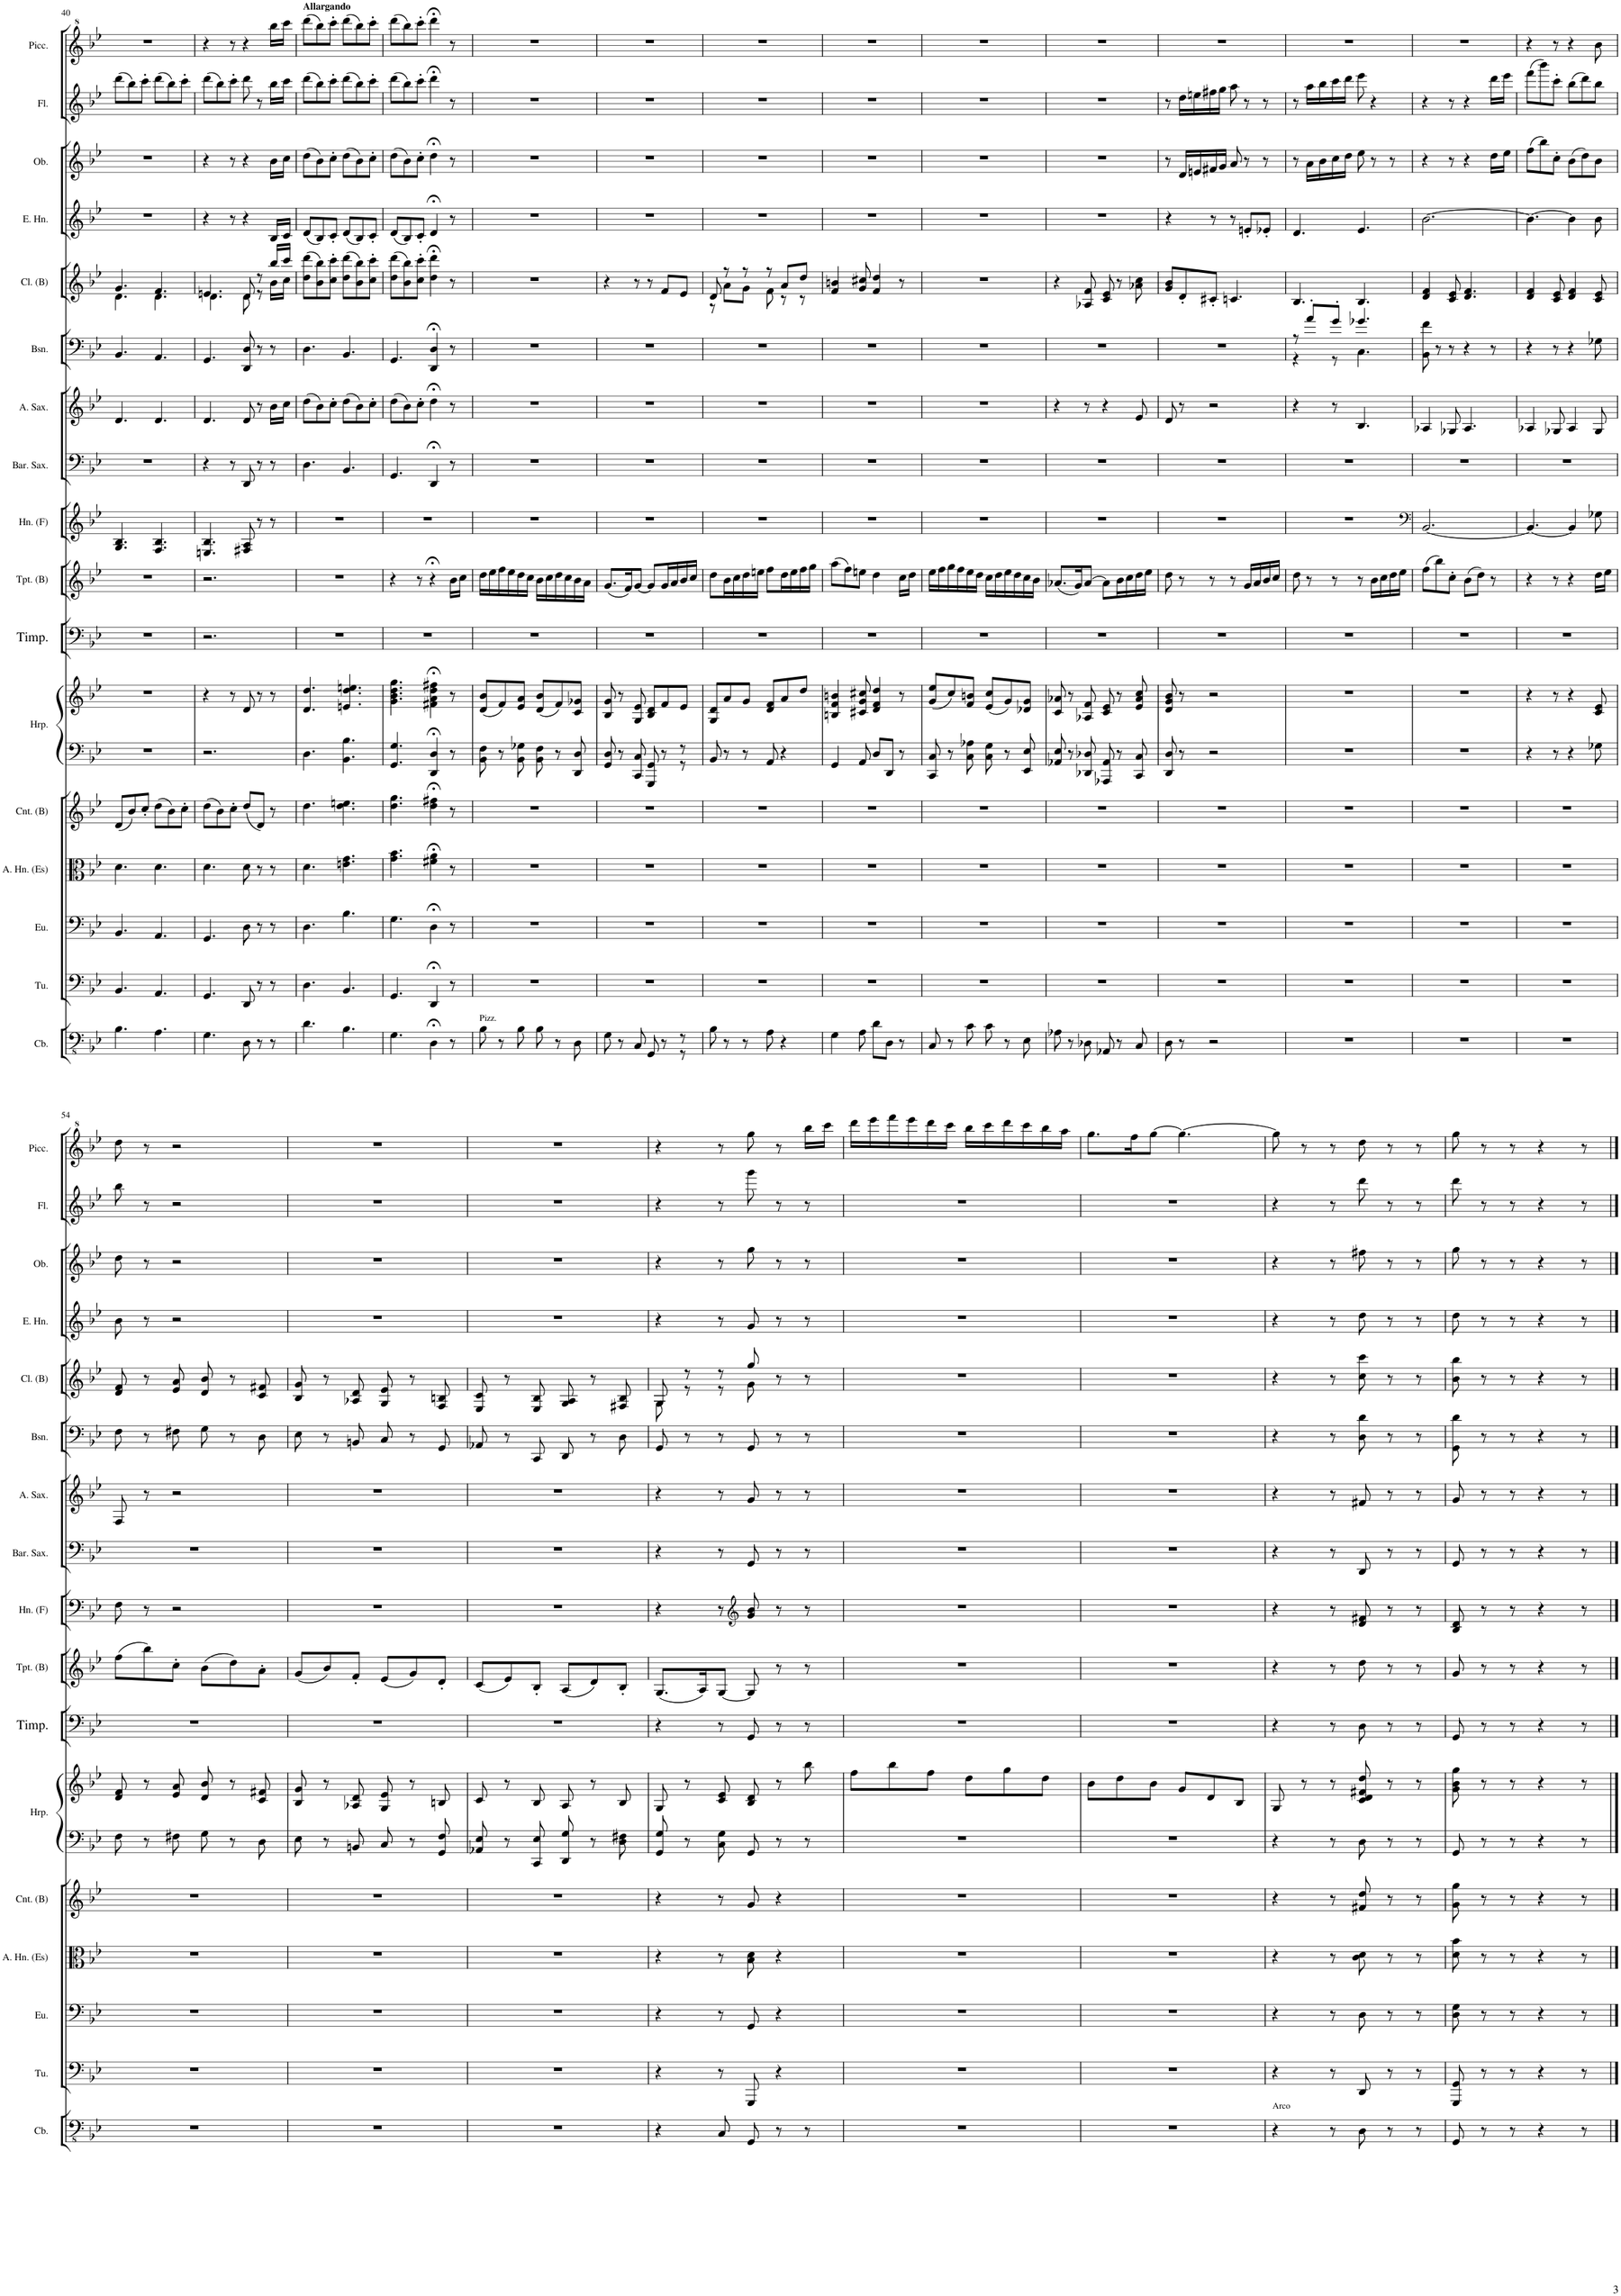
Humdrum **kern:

**kern	**kern	**kern	**kern	**kern	**kern	**kern	**kern	**kern	**kern	**kern	**kern	**kern	**kern	**kern	**kern	**kern	**kern
*part17	*part16	*part15	*part14	*part13	*part12	*part12	*part11	*part10	*part9	*part8	*part7	*part6	*part5	*part4	*part3	*part2	*part1
*staff18	*staff17	*staff16	*staff15	*staff14	*staff13	*staff12	*staff11	*staff10	*staff9	*staff8	*staff7	*staff6	*staff5	*staff4	*staff3	*staff2	*staff1
*I"Double Bass	*I"Tuba	*I"Euphonium	*I"Alto Horn (Es)	*I"Cornet (B)	*I"Harp	*	*I"Timpani	*I"Trumpet (B)	*I"Horn (F)	*I"Baritone Saxophone	*I"Alto Saxophone	*I"Bassoon	*I"Clarinet (B)	*I"English Horn	*I"Oboe	*I"Flute	*I"Piccolo
*	*I'Tu.	*I'Eu.	*I'A. Hn. (Es)	*I'Cnt. (B)	*I'Hrp.	*	*I'Timp.	*I'Tpt. (B)	*I'Hn. (F)	*I'Bar. Sax.	*I'A. Sax.	*I'Bsn.	*I'Cl. (B)	*I'E. Hn.	*I'Ob.	*I'Fl.	*I'Picc.
!!LO:PB:g=z
*clefFv4	*clefF4	*clefF4	*clefC3	*clefG2	*clefF4	*clefG2	*clefF4	*clefG2	*clefG2	*clefF4	*clefG2	*clefF4	*clefG2	*clefG2	*clefG2	*clefG2	*clefG^2
*Trd7c12	*	*	*Trd5c9	*Trd1c2	*	*	*	*Trd1c2	*Trd4c7	*	*Trd5c9	*	*Trd2c3	*Trd4c7	*	*	*Trd-7c-12
*k[b-e-]	*k[b-e-]	*k[b-e-]	*k[b-e-]	*k[b-e-]	*k[b-e-]	*k[b-e-]	*k[b-e-]	*k[b-e-]	*k[b-e-]	*k[b-e-]	*k[b-e-]	*k[b-e-]	*k[b-e-]	*k[b-e-]	*k[b-e-]	*k[b-e-]	*k[b-e-]
*M6/8	*M6/8	*M6/8	*M6/8	*M6/8	*M6/8	*M6/8	*M6/8	*M6/8	*M6/8	*M6/8	*M6/8	*M6/8	*M6/8	*M6/8	*M6/8	*M6/8	*M6/8
=40	=40	=40	=40	=40	=40	=40	=40	=40	=40	=40	=40	=40	=40	=40	=40	=40	=40
*	*	*	*	*	*	*	*	*	*	*	*	*	*^	*	*	*	*
4.BB-\	4.BB-/	4.BB-/	4.d\	(8d/L	2.r	2.r	2.r	2.r	4.G/ 4.B-/	2.r	4.d/	4.BB-/	4.g/	4.d\	2.r	2.r	(8ddd\L	2.r
.	.	.	.	8b-/)	.	.	.	.	.	.	.	.	.	.	.	.	8bb-\)	.
.	.	.	.	8cc'/J	.	.	.	.	.	.	.	.	.	.	.	.	8ccc'\J	.
4.AA\	4.AA/	4.AA/	4.d\	(8dd\L	.	.	.	.	4.F/ 4.B-/	.	4.d/	4.AA/	4.f/	4.d\	.	.	(8ddd\L	.
.	.	.	.	8b-\)	.	.	.	.	.	.	.	.	.	.	.	.	8bb-\)	.
.	.	.	.	8cc'\J	.	.	.	.	.	.	.	.	.	.	.	.	8ccc'\J	.
=41	=41	=41	=41	=41	=41	=41	=41	=41	=41	=41	=41	=41	=41	=41	=41	=41	=41	=41
4.GG\	4.GG/	4.GG/	4.d\	(8dd\L	2.r	4r	2.r	2.r	4.En/ 4.B-/	4r	4.d/	4.GG/	4.en/	4.d\	4r	4r	(8ddd\L	4r
.	.	.	.	8b-\)	.	.	.	.	.	.	.	.	.	.	.	.	8bb-\)	.
.	.	.	.	8cc'\J	.	8r	.	.	.	8r	.	.	.	.	8r	8r	8ccc'\J	8r
8DD\	8DD/	8D\	8d\	(8dd/L	.	8d/	.	.	8F#X/ 8A/	8DD/	8d/	8DD/ 8D/	8d/	8d\	4r	4r	8ddd\	4r
8r	8r	8r	8r	8d/J)	.	8r	.	.	8r	8r	8r	8r	8r	8r	.	.	8r	.
8r	8r	8r	8r	8r	.	8r	.	.	8r	8r	16b-\LL	8r	16bb-/LL	16b-\LL	16B-/LL	16b-\LL	16bb-\LL	16bbb-\LL
.	.	.	.	.	.	.	.	.	.	.	16cc\JJ	.	16ccc/JJ	16cc\JJ	16c/JJ	16cc\JJ	16ccc\JJ	16cccc\JJ
=42	=42	=42	=42	=42	=42	=42	=42	=42	=42	=42	=42	=42	=42	=42	=42	=42	=42	=42
!	!	!	!	!	!	!	!	!	!	!	!	!	!	!	!	!	!	!LO:TX:a:B:t=Allargando
*	*	*	*	*	*	*	*	*	*	*	*	*	*v	*v	*	*	*	*
4.D\	4.D\	4.D\	4.d\	4.dd\	4.D\	4.d/ 4.dd/	2.r	2.r	2.r	4.D\	(8dd\L	4.D\	(8dd\ 8ddd\L	(8d/L	(8dd\L	(8ddd\L	(8dddd\L
.	.	.	.	.	.	.	.	.	.	.	8b-\)	.	8b-\ 8bb-\)	8B-/)	8b-\)	8bb-\)	8bbb-\)
.	.	.	.	.	.	.	.	.	.	.	8cc'\J	.	8cc\' 8ccc\'J	8c'/J	8cc'\J	8ccc'\J	8cccc'\J
4.BB-\	4.BB-/	4.B-\	4.en\ 4.g\	4.dd\ 4.een\	4.BB-\ 4.B-\	4.en/ 4.dd/ 4.een/	.	.	.	4.BB-/	(8dd\L	4.BB-/	(8dd\ 8ddd\L	(8d/L	(8dd\L	(8ddd\L	(8dddd\L
.	.	.	.	.	.	.	.	.	.	.	8b-\)	.	8b-\ 8bb-\)	8B-/)	8b-\)	8bb-\)	8bbb-\)
.	.	.	.	.	.	.	.	.	.	.	8cc'\J	.	8cc\' 8ccc\'J	8c'/J	8cc'\J	8ccc'\J	8cccc'\J
=43	=43	=43	=43	=43	=43	=43	=43	=43	=43	=43	=43	=43	=43	=43	=43	=43	=43
4.GG\	4.GG/	4.G\	4.g\ 4.b-\	4.dd\ 4.gg\	4.GG/ 4.G/	4.g\ 4.b-\ 4.dd\ 4.gg\	2.r	4r	2.r	4.GG/	(8dd\L	4.GG/	(8dd\ 8ddd\L	(8d/L	(8dd\L	(8ddd\L	(8dddd\L
.	.	.	.	.	.	.	.	.	.	.	8b-\)	.	8b-\ 8bb-\)	8B-/)	8b-\)	8bb-\)	8bbb-\)
.	.	.	.	.	.	.	.	8r	.	.	8cc'\J	.	8cc\' 8ccc\'J	8c'/J	8cc'\J	8ccc'\J	8cccc'\J
4DD;<\	4DD;</	4D;<\	4f#X\;< 4a\;<	4dd\;< 4ff#X\;<	4DD/;< 4D/;<	4f#X\;< 4a\;< 4dd\;< 4ff#X\;<	.	4r;<	.	4DD;</	4dd;<\	4DD/;< 4D/;<	4dd\;< 4ddd\;<	4d;</	4dd;<\	4ddd;<\	4dddd;<\
8r	8r	8r	8r	8r	8r	8r	.	16b-\LL	.	8r	8r	8r	8r	8r	8r	8r	8r
.	.	.	.	.	.	.	.	16cc\JJ	.	.	.	.	.	.	.	.	.
=44	=44	=44	=44	=44	=44	=44	=44	=44	=44	=44	=44	=44	=44	=44	=44	=44	=44
!LO:TX:a:t=Pizz.	!	!	!	!	!	!	!	!	!	!	!	!	!	!	!	!	!
8BB-\	2.r	2.r	2.r	2.r	8BB-\ 8F\	(8d/ 8b-/L	2.r	16dd\LL	2.r	2.r	2.r	2.r	2.r	2.r	2.r	2.r	2.r
.	.	.	.	.	.	.	.	16ee-\	.	.	.	.	.	.	.	.	.
8r	.	.	.	.	8r	8f/)	.	16ff\	.	.	.	.	.	.	.	.	.
.	.	.	.	.	.	.	.	16ee-\	.	.	.	.	.	.	.	.	.
8BB-\	.	.	.	.	8BB-\ 8G-X\	8e-/ 8a/J	.	16dd\	.	.	.	.	.	.	.	.	.
.	.	.	.	.	.	.	.	16cc\JJ	.	.	.	.	.	.	.	.	.
8BB-\	.	.	.	.	8BB-\ 8F\	(8d/ 8b-/L	.	16b-\LL	.	.	.	.	.	.	.	.	.
.	.	.	.	.	.	.	.	16cc\	.	.	.	.	.	.	.	.	.
8r	.	.	.	.	8r	8f/)	.	16dd\	.	.	.	.	.	.	.	.	.
.	.	.	.	.	.	.	.	16cc\	.	.	.	.	.	.	.	.	.
8DD\	.	.	.	.	8DD/ 8D/	8c/ 8g-X/J	.	16b-\	.	.	.	.	.	.	.	.	.
.	.	.	.	.	.	.	.	16a\JJ	.	.	.	.	.	.	.	.	.
=45	=45	=45	=45	=45	=45	=45	=45	=45	=45	=45	=45	=45	=45	=45	=45	=45	=45
*^	*	*	*	*	*^	*	*	*	*	*	*	*	*	*	*	*	*
8GG\	8ryy	2.r	2.r	2.r	2.r	8GG/ 8D/	8ryy	8B-/ 8g/	2.r	(8.g/L	2.r	2.r	2.r	2.r	4r	2.r	2.r	2.r	2.r
*v	*v	*	*	*	*	*v	*v	*	*	*	*	*	*	*	*	*	*	*	*
8r	.	.	.	.	8r	8r	.	.	.	.	.	.	.	.	.	.	.
.	.	.	.	.	.	.	.	16f/K)	.	.	.	.	.	.	.	.	.
8CC/	.	.	.	.	8CC/ 8C/	8G/ 8e-/	.	[8g/J	.	.	.	.	8r	.	.	.	.
8GGG/	.	.	.	.	8GGG/ 8GG/	8B-/ 8d/L	.	8g/L]	.	.	.	.	8r	.	.	.	.
8r	.	.	.	.	8r	8f/	.	16g/L	.	.	.	.	8f/L	.	.	.	.
.	.	.	.	.	.	.	.	16a/	.	.	.	.	.	.	.	.	.
*^	*	*	*	*	*^	*	*	*	*	*	*	*	*	*	*	*	*
8r	8r	.	.	.	.	8r	8r	8e-/J	.	16b-/	.	.	.	.	8e-/J	.	.	.	.
.	.	.	.	.	.	.	.	.	.	16cc/JJ	.	.	.	.	.	.	.	.	.
*v	*v	*	*	*	*	*v	*v	*	*	*	*	*	*	*	*	*	*	*	*
=46	=46	=46	=46	=46	=46	=46	=46	=46	=46	=46	=46	=46	=46	=46	=46	=46	=46
*	*	*	*	*	*	*	*	*	*	*	*	*	*^	*	*	*	*
8BB-\	2.r	2.r	2.r	2.r	8BB-/	8G/ 8d/L	2.r	8dd\L	2.r	2.r	2.r	2.r	8d/	8r	2.r	2.r	2.r	2.r
8r	.	.	.	.	8r	8a/	.	16b-\L	.	.	.	.	8r	8a\L	.	.	.	.
.	.	.	.	.	.	.	.	16cc\	.	.	.	.	.	.	.	.	.	.
8r	.	.	.	.	8r	8g/J	.	16dd\	.	.	.	.	8r	8g\J	.	.	.	.
.	.	.	.	.	.	.	.	16een\JJ	.	.	.	.	.	.	.	.	.	.
8AA\	.	.	.	.	8AA/	8d/ 8f/L	.	8ff\L	.	.	.	.	8r	8f\	.	.	.	.
4r	.	.	.	.	4r	8a/	.	16dd\L	.	.	.	.	8a/L	8r	.	.	.	.
.	.	.	.	.	.	.	.	16ee\	.	.	.	.	.	.	.	.	.	.
.	.	.	.	.	.	8dd/J	.	16ff\	.	.	.	.	8dd/J	8r	.	.	.	.
.	.	.	.	.	.	.	.	16gg\JJ	.	.	.	.	.	.	.	.	.	.
*	*	*	*	*	*	*	*	*	*	*	*	*	*v	*v	*	*	*	*
=47	=47	=47	=47	=47	=47	=47	=47	=47	=47	=47	=47	=47	=47	=47	=47	=47	=47
4GG\	2.r	2.r	2.r	2.r	4GG/	4Bn/ 4f/ 4bn/	2.r	(8aa\L	2.r	2.r	2.r	2.r	4f/ 4bn/	2.r	2.r	2.r	2.r
.	.	.	.	.	.	.	.	8ff\)	.	.	.	.	.	.	.	.	.
8AA\	.	.	.	.	8AA/	8c#X/ 8g/ 8cc#X/	.	8een\J	.	.	.	.	8g/ 8cc#X/	.	.	.	.
8D\L	.	.	.	.	8D/L	4d/ 4f/ 4dd/	.	4dd\	.	.	.	.	4f/ 4dd/	.	.	.	.
8DD\J	.	.	.	.	8DD/J	.	.	.	.	.	.	.	.	.	.	.	.
8r	.	.	.	.	8r	8r	.	16cc\LL	.	.	.	.	8r	.	.	.	.
.	.	.	.	.	.	.	.	16dd\JJ	.	.	.	.	.	.	.	.	.
=48	=48	=48	=48	=48	=48	=48	=48	=48	=48	=48	=48	=48	=48	=48	=48	=48	=48
8CC/	2.r	2.r	2.r	2.r	8CC/ 8C/	(8g/ 8ee-/L	2.r	16ee-\LL	2.r	2.r	2.r	2.r	2.r	2.r	2.r	2.r	2.r
.	.	.	.	.	.	.	.	16ff\	.	.	.	.	.	.	.	.	.
8r	.	.	.	.	8r	8cc/)	.	16gg\	.	.	.	.	.	.	.	.	.
.	.	.	.	.	.	.	.	16ff\	.	.	.	.	.	.	.	.	.
8C\	.	.	.	.	8C\ 8A-X\	8f/ 8bn/J	.	16ee-\	.	.	.	.	.	.	.	.	.
.	.	.	.	.	.	.	.	16dd\JJ	.	.	.	.	.	.	.	.	.
8C\	.	.	.	.	8C\ 8G\	(8e-/ 8cc/L	.	16cc\LL	.	.	.	.	.	.	.	.	.
.	.	.	.	.	.	.	.	16dd\	.	.	.	.	.	.	.	.	.
8r	.	.	.	.	8r	8g/)	.	16ee-\	.	.	.	.	.	.	.	.	.
.	.	.	.	.	.	.	.	16dd\	.	.	.	.	.	.	.	.	.
8EE-\	.	.	.	.	8EE-/ 8E-/	8d-X/ 8g/J	.	16cc\	.	.	.	.	.	.	.	.	.
.	.	.	.	.	.	.	.	16b-\JJ	.	.	.	.	.	.	.	.	.
=49	=49	=49	=49	=49	=49	=49	=49	=49	=49	=49	=49	=49	=49	=49	=49	=49	=49
8AA-X\	2.r	2.r	2.r	2.r	8AA-X/ 8E-/	8c/ 8a-X/	2.r	(8.a-X/L	2.r	2.r	4r	2.r	4r	2.r	2.r	2.r	2.r
8r	.	.	.	.	8r	8r	.	.	.	.	.	.	.	.	.	.	.
.	.	.	.	.	.	.	.	16g/K)	.	.	.	.	.	.	.	.	.
8DD-X\	.	.	.	.	8DD-X/ 8D-X/	8A-X/ 8f/	.	[8a-/J	.	.	8r	.	8A-X/ 8f/	.	.	.	.
8AAA-X/	.	.	.	.	8AAA-X/ 8AA-/	8c/ 8e-/	.	8a-\L]	.	.	4r	.	8c/ 8e-/	.	.	.	.
8r	.	.	.	.	8r	8r	.	16b-\L	.	.	.	.	8r	.	.	.	.
.	.	.	.	.	.	.	.	16cc\	.	.	.	.	.	.	.	.	.
8CC/	.	.	.	.	8CC/ 8C/	8e-/ 8a-/ 8cc/	.	16dd\	.	.	8e-/	.	8a-X\ 8cc\	.	.	.	.
.	.	.	.	.	.	.	.	16ee-\JJ	.	.	.	.	.	.	.	.	.
=50	=50	=50	=50	=50	=50	=50	=50	=50	=50	=50	=50	=50	=50	=50	=50	=50	=50
8DD\	2.r	2.r	2.r	2.r	8DD/ 8D/	8d/ 8g/ 8b-/	2.r	8dd\	2.r	2.r	8d/	2.r	8g/ 8b-/L	4r	8r	8r	2.r
8r	.	.	.	.	8r	8r	.	8r	.	.	8r	.	8d'/	.	16d/LL	16dd\LL	.
.	.	.	.	.	.	.	.	.	.	.	.	.	.	.	16en/	16een\	.
2r	.	.	.	.	2r	2r	.	8r	.	.	2r	.	8c#X'/J	8r	16f#X/	16ff#X\	.
.	.	.	.	.	.	.	.	.	.	.	.	.	.	.	16g/JJ	16gg\JJ	.
.	.	.	.	.	.	.	.	8r	.	.	.	.	4.cn/	8r	8a/	8aa\	.
.	.	.	.	.	.	.	.	16g/LL	.	.	.	.	.	8en'/L	8r	8r	.
.	.	.	.	.	.	.	.	16a/	.	.	.	.	.	.	.	.	.
.	.	.	.	.	.	.	.	16b-/	.	.	.	.	.	8e-X'/J	8r	8r	.
.	.	.	.	.	.	.	.	16cc/JJ	.	.	.	.	.	.	.	.	.
=51	=51	=51	=51	=51	=51	=51	=51	=51	=51	=51	=51	=51	=51	=51	=51	=51	=51
*	*	*	*	*	*	*	*	*	*	*	*	*^	*	*	*	*	*
2.r	2.r	2.r	2.r	2.r	2.r	2.r	2.r	8dd\	2.r	2.r	4r	8r	4r	4.B-/	4.d/	8r	8r	2.r
.	.	.	.	.	.	.	.	8r	.	.	.	8a'/L	.	.	.	16a\LL	16aa\LL	.
.	.	.	.	.	.	.	.	.	.	.	.	.	.	.	.	16b-\	16bb-\	.
.	.	.	.	.	.	.	.	8r	.	.	8r	8g'/J	8r	.	.	16cc\	16ccc\	.
.	.	.	.	.	.	.	.	.	.	.	.	.	.	.	.	16dd\JJ	16ddd\JJ	.
.	.	.	.	.	.	.	.	8r	.	.	4.B-/	4.g-X/	4.C\	4.B-/	4.e-/	8ee-\	8eee-\	.
.	.	.	.	.	.	.	.	16b-\LL	.	.	.	.	.	.	.	8r	4r	.
.	.	.	.	.	.	.	.	16cc\	.	.	.	.	.	.	.	.	.	.
.	.	.	.	.	.	.	.	16dd\	.	.	.	.	.	.	.	8r	.	.
.	.	.	.	.	.	.	.	16ee-\JJ	.	.	.	.	.	.	.	.	.	.
*	*	*	*	*	*	*	*	*	*	*	*	*v	*v	*	*	*	*	*
=52	=52	=52	=52	=52	=52	=52	=52	=52	=52	=52	=52	=52	=52	=52	=52	=52	=52
*	*	*	*	*	*	*	*	*	*clefF4	*	*	*	*	*	*	*	*
2.r	2.r	2.r	2.r	2.r	2.r	2.r	2.r	(8ff\L	[2.BB-/	2.r	4A-X/	8BB-\ 8f\	4d/ 4f/	[2.b-\	4r	4r	2.r
.	.	.	.	.	.	.	.	8bb-\)	.	.	.	8r	.	.	.	.	.
.	.	.	.	.	.	.	.	8cc'\J	.	.	8G-X/	8r	8c/ 8e-/	.	8r	8r	.
.	.	.	.	.	.	.	.	(8b-\L	.	.	4.A-/	4r	4.d/ 4.f/	.	4r	4r	.
.	.	.	.	.	.	.	.	8dd\J)	.	.	.	.	.	.	.	.	.
.	.	.	.	.	.	.	.	8r	.	.	.	8r	.	.	16dd\LL	16ddd\LL	.
.	.	.	.	.	.	.	.	.	.	.	.	.	.	.	16ee-\JJ	16eee-\JJ	.
=53	=53	=53	=53	=53	=53	=53	=53	=53	=53	=53	=53	=53	=53	=53	=53	=53	=53
2.r	2.r	2.r	2.r	2.r	4r	4r	2.r	4r	4.BB-/_	2.r	4A-X/	4r	4d/ 4f/	4.b-\_	(8ff\L	(8fff\L	4r
.	.	.	.	.	.	.	.	.	.	.	.	.	.	.	8bb-\)	8bbb-\)	.
.	.	.	.	.	8r	8r	.	8r	.	.	8G-X/	8r	8c/ 8e-/	.	8cc'\J	8ccc'\J	8r
.	.	.	.	.	4r	4r	.	4r	4BB-/]	.	4A-/	4r	4d/ 4f/	4b-\]	(8b-\L	(8bb-\L	4r
.	.	.	.	.	.	.	.	.	.	.	.	.	.	.	8dd\)	8ddd\)	.
.	.	.	.	.	8G-X\	8c/ 8e-/	.	16dd\LL	8G-X\	.	8G-/	8G-X\	8c/ 8e-/	8b-\	8b-\J	8bb-\J	8bb-\
.	.	.	.	.	.	.	.	16ee-\JJ	.	.	.	.	.	.	.	.	.
!!LO:LB:g=z
=54	=54	=54	=54	=54	=54	=54	=54	=54	=54	=54	=54	=54	=54	=54	=54	=54	=54
2.r	2.r	2.r	2.r	2.r	8F\	8d/ 8f/	2.r	(8ff\L	8F\	2.r	8F/	8F\	8d/ 8f/	8b-\	8dd\	8bb-\	8ddd\
.	.	.	.	.	8r	8r	.	8bb-\)	8r	.	8r	8r	8r	8r	8r	8r	8r
.	.	.	.	.	8F#X\	8e-/ 8a/	.	8cc'\J	2r	.	2r	8F#X\	8e-/ 8a/	2r	2r	2r	2r
.	.	.	.	.	8G\	8d/ 8b-/	.	(8b-\L	.	.	.	8G\	8d/ 8b-/	.	.	.	.
.	.	.	.	.	8r	8r	.	8dd\)	.	.	.	8r	8r	.	.	.	.
.	.	.	.	.	8D\	8c/ 8f#X/	.	8a'\J	.	.	.	8D\	8c/ 8f#X/	.	.	.	.
=55	=55	=55	=55	=55	=55	=55	=55	=55	=55	=55	=55	=55	=55	=55	=55	=55	=55
2.r	2.r	2.r	2.r	2.r	8E-\	8B-/ 8g/	2.r	(8g/L	2.r	2.r	2.r	8E-\	8B-/ 8g/	2.r	2.r	2.r	2.r
.	.	.	.	.	8r	8r	.	8b-/)	.	.	.	8r	8r	.	.	.	.
.	.	.	.	.	8BBn/	8A-X/ 8d/	.	8f'/J	.	.	.	8BBn/	8A-X/ 8d/	.	.	.	.
.	.	.	.	.	8C/	8G/ 8e-/	.	(8e-/L	.	.	.	8C/	8G/ 8e-/	.	.	.	.
.	.	.	.	.	8r	8r	.	8g/)	.	.	.	8r	8r	.	.	.	.
.	.	.	.	.	8GG/ 8F/	8Bn/	.	8d'/J	.	.	.	8GG/	8F/ 8Bn/	.	.	.	.
=56	=56	=56	=56	=56	=56	=56	=56	=56	=56	=56	=56	=56	=56	=56	=56	=56	=56
2.r	2.r	2.r	2.r	2.r	8AA-X/ 8E-/	8c/	2.r	(8c/L	2.r	2.r	2.r	8AA-X/	8E-/ 8c/	2.r	2.r	2.r	2.r
.	.	.	.	.	8r	8r	.	8e-/)	.	.	.	8r	8r	.	.	.	.
.	.	.	.	.	8CC/ 8E-/	8B-/	.	8B-'/J	.	.	.	8CC/	8E-/ 8B-/	.	.	.	.
.	.	.	.	.	8DD/ 8G/	8A/	.	(8A/L	.	.	.	8DD/	8G/ 8A/	.	.	.	.
.	.	.	.	.	8r	8r	.	8d/)	.	.	.	8r	8r	.	.	.	.
.	.	.	.	.	8D\ 8F#X\	8B-/	.	8B-'/J	.	.	.	8D\	8F#X/ 8B-/	.	.	.	.
=57	=57	=57	=57	=57	=57	=57	=57	=57	=57	=57	=57	=57	=57	=57	=57	=57	=57
*	*	*	*	*	*	*	*	*	*	*	*	*	*^	*	*	*	*
4r	4r	4r	4r	4r	8GG/ 8G/	8G/	4r	(8.G/L	4r	4r	4r	8GG/	8G/	8G\	4r	4r	4r	4r
.	.	.	.	.	8r	8r	.	.	.	.	.	8r	8r	8r	.	.	.	.
.	.	.	.	.	.	.	.	16A/K)	.	.	.	.	.	.	.	.	.	.
8CC/	8r	8r	8r	8r	8C\ 8G\	8c/ 8e-/	8r	[8G/J	8r	8r	8r	8r	8r	8r	8r	8r	8r	8r
*	*	*	*	*	*	*	*	*	*clefG2	*	*	*	*	*	*	*	*	*
8GGG/	8GGG/	8GG/	8B-\ 8d\	8g/	8GG/	8B-/ 8d/	8GG/	8G/]	8g/ 8b-/	8GG/	8g/	8GG/	8gg/	8g\	8g/	8gg\	8ggg\	8ggg\
8r	4r	4r	4r	4r	8r	8r	8r	8r	8r	8r	8r	8r	8r	4ryy	8r	8r	8r	8r
8r	.	.	.	.	8r	8bb-\	8r	8r	8r	8r	8r	8r	8r	.	8r	8r	8r	16bbb-\LL
.	.	.	.	.	.	.	.	.	.	.	.	.	.	.	.	.	.	16cccc\JJ
*	*	*	*	*	*	*	*	*	*	*	*	*	*v	*v	*	*	*	*
=58	=58	=58	=58	=58	=58	=58	=58	=58	=58	=58	=58	=58	=58	=58	=58	=58	=58
2.r	2.r	2.r	2.r	2.r	2.r	8ff\L	2.r	2.r	2.r	2.r	2.r	2.r	2.r	2.r	2.r	2.r	16dddd\LL
.	.	.	.	.	.	.	.	.	.	.	.	.	.	.	.	.	16eeee-\
.	.	.	.	.	.	8bb-\	.	.	.	.	.	.	.	.	.	.	16ffff\
.	.	.	.	.	.	.	.	.	.	.	.	.	.	.	.	.	16eeee-\
.	.	.	.	.	.	8ff\J	.	.	.	.	.	.	.	.	.	.	16dddd\
.	.	.	.	.	.	.	.	.	.	.	.	.	.	.	.	.	16cccc\JJ
.	.	.	.	.	.	8dd\L	.	.	.	.	.	.	.	.	.	.	16bbb-\LL
.	.	.	.	.	.	.	.	.	.	.	.	.	.	.	.	.	16cccc\
.	.	.	.	.	.	8gg\	.	.	.	.	.	.	.	.	.	.	16dddd\
.	.	.	.	.	.	.	.	.	.	.	.	.	.	.	.	.	16cccc\
.	.	.	.	.	.	8dd\J	.	.	.	.	.	.	.	.	.	.	16bbb-\
.	.	.	.	.	.	.	.	.	.	.	.	.	.	.	.	.	16aaa\JJ
=59	=59	=59	=59	=59	=59	=59	=59	=59	=59	=59	=59	=59	=59	=59	=59	=59	=59
2.r	2.r	2.r	2.r	2.r	2.r	8b-\L	2.r	2.r	2.r	2.r	2.r	2.r	2.r	2.r	2.r	2.r	8.ggg\L
.	.	.	.	.	.	8dd\	.	.	.	.	.	.	.	.	.	.	.
.	.	.	.	.	.	.	.	.	.	.	.	.	.	.	.	.	16fff\K
.	.	.	.	.	.	8b-\J	.	.	.	.	.	.	.	.	.	.	[8ggg\J
.	.	.	.	.	.	8g/L	.	.	.	.	.	.	.	.	.	.	4.ggg\_
.	.	.	.	.	.	8d/	.	.	.	.	.	.	.	.	.	.	.
.	.	.	.	.	.	8B-/J	.	.	.	.	.	.	.	.	.	.	.
=60	=60	=60	=60	=60	=60	=60	=60	=60	=60	=60	=60	=60	=60	=60	=60	=60	=60
!LO:TX:a:t=Arco	!	!	!	!	!	!	!	!	!	!	!	!	!	!	!	!	!
4r	4r	4r	4r	4r	4r	8G/	4r	4r	4r	4r	4r	4r	4r	4r	4r	4r	8ggg\]
.	.	.	.	.	.	8r	.	.	.	.	.	.	.	.	.	.	8r
8r	8r	8r	8r	8r	8r	8r	8r	8r	8r	8r	8r	8r	8r	8r	8r	8r	8r
8DD\	8DD/	8D\	8c\ 8d\	8f#X/ 8dd/	8D\	8c/ 8d/ 8f#X/ 8dd/	8D\	8dd\	8d/ 8f#X/	8DD/	8f#X/	8D\ 8d\	8cc\ 8ccc\	8dd\	8ff#X\	8ddd\	8ddd\
8r	8r	8r	8r	8r	8r	8r	8r	8r	8r	8r	8r	8r	8r	8r	8r	8r	8r
8r	8r	8r	8r	8r	8r	8r	8r	8r	8r	8r	8r	8r	8r	8r	8r	8r	8r
=61	=61	=61	=61	=61	=61	=61	=61	=61	=61	=61	=61	=61	=61	=61	=61	=61	=61
8GGG/	8GGG/ 8GG/	8D\ 8G\	8d\ 8b-\	8g\ 8gg\	8GG/	8g\ 8b-\ 8gg\	8GG/	8g/	8B-/ 8d/	8GG/	8g/	8GG\ 8d\	8b-\ 8bb-\	8dd\	8gg\	8ddd\	8ggg\
8r	8r	8r	8r	8r	8r	8r	8r	8r	8r	8r	8r	8r	8r	8r	8r	8r	8r
8r	8r	8r	8r	8r	8r	8r	8r	8r	8r	8r	8r	8r	8r	8r	8r	8r	8r
4r	4r	4r	4r	4r	4r	4r	4r	4r	4r	4r	4r	4r	4r	4r	4r	4r	4r
8r	8r	8r	8r	8r	8r	8r	8r	8r	8r	8r	8r	8r	8r	8r	8r	8r	8r
==	==	==	==	==	==	==	==	==	==	==	==	==	==	==	==	==	==
*-	*-	*-	*-	*-	*-	*-	*-	*-	*-	*-	*-	*-	*-	*-	*-	*-	*-
